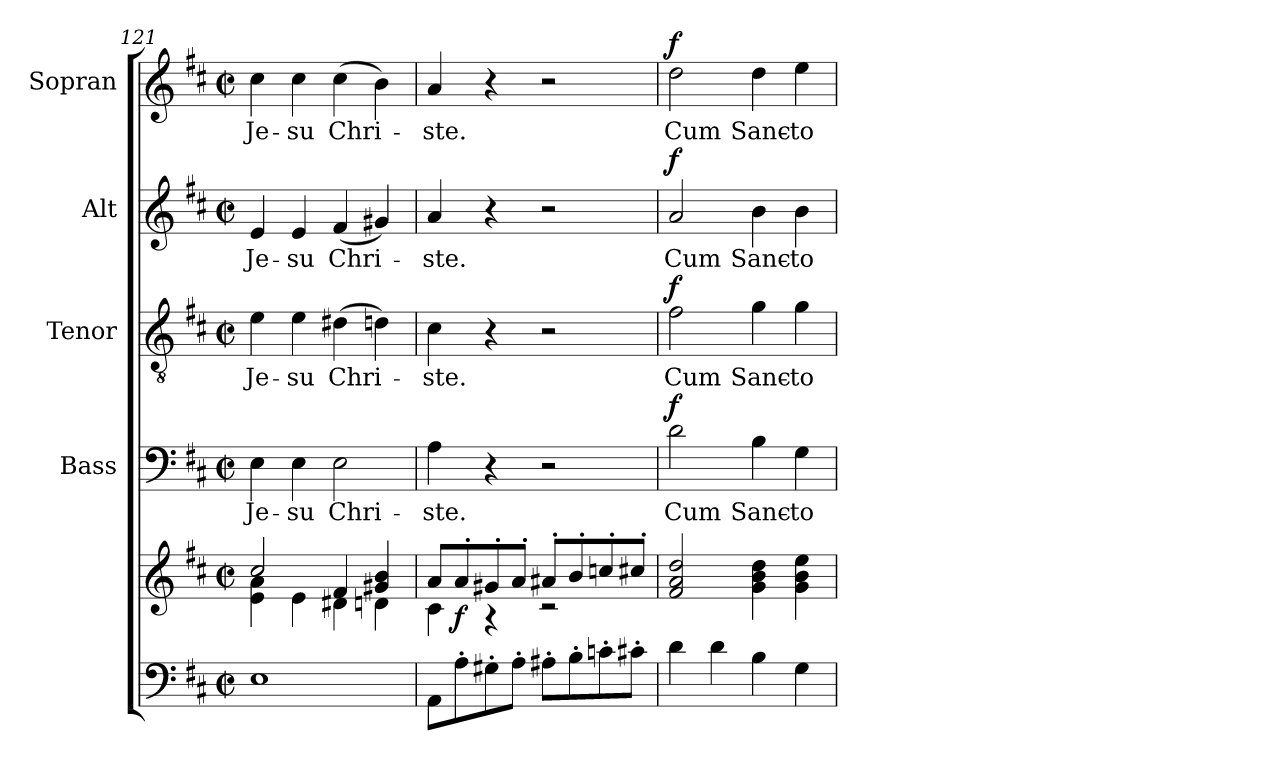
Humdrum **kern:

**kern	**kern	**dynam	**kern	**text	**dynam	**kern	**text	**dynam	**kern	**text	**dynam	**kern	**text	**dynam
*part5	*part5	*part5	*part4	*part4	*part4	*part3	*part3	*part3	*part2	*part2	*part2	*part1	*part1	*part1
*staff6	*staff5	*staff5/6	*staff4	*staff4	*staff4	*staff3	*staff3	*staff3	*staff2	*staff2	*staff2	*staff1	*staff1	*staff1
*	*	*	*I"Bass	*	*	*I"Tenor	*	*	*I"Alt	*	*	*I"Sopran	*	*
*	*	*	*I'B.	*	*	*I'T.	*	*	*I'A.	*	*	*I'S.	*	*
*clefF4	*clefG2	*	*clefF4	*	*	*clefGv2	*	*	*clefG2	*	*	*clefG2	*	*
*k[f#c#]	*k[f#c#]	*	*k[f#c#]	*	*	*k[f#c#]	*	*	*k[f#c#]	*	*	*k[f#c#]	*	*
*D:	*D:	*	*D:	*	*	*D:	*	*	*D:	*	*	*D:	*	*
*M2/2	*M2/2	*	*M2/2	*	*	*M2/2	*	*	*M2/2	*	*	*M2/2	*	*
*met(c|)	*met(c|)	*	*met(c|)	*	*	*met(c|)	*	*	*met(c|)	*	*	*met(c|)	*	*
=121	=121	=121	=121	=121	=121	=121	=121	=121	=121	=121	=121	=121	=121	=121
*	*^	*	*	*	*	*	*	*	*	*	*	*	*	*
!	!	!	!	!	!LO:LY:b	!	!	!LO:LY:b	!	!	!LO:LY:b	!	!	!LO:LY:b	!
1E	2cc#/	4e\ 4a\	.	4E\	Je-	.	4e\	Je-	.	4e/	Je-	.	4cc#\	Je-	.
!	!	!	!	!	!LO:LY:b	!	!	!LO:LY:b	!	!	!LO:LY:b	!	!	!LO:LY:b	!
.	.	4e\	.	4E\	-su	.	4e\	-su	.	4e/	-su	.	4cc#\	-su	.
!	!	!	!	!	!LO:LY:b	!	!	!LO:LY:b	!	!	!LO:LY:b	!	!	!LO:LY:b	!
.	4f#/	4d#X\	.	2E\	Chri-	.	(>4d#X\	Chri-	.	(<4f#/	Chri-	.	(>4cc#\	Chri-	.
.	4g#X/ 4b/	4dn\	.	.	.	.	4dn\)	.	.	4g#X/)	.	.	4b\)	.	.
=122	=122	=122	=122	=122	=122	=122	=122	=122	=122	=122	=122	=122	=122	=122	=122
!	!	!	!	!	!LO:LY:b	!	!	!LO:LY:b	!	!	!LO:LY:b	!	!	!LO:LY:b	!
8AA\L	8a/L	4c#\	.	4A\	-ste.	.	4c#\	-ste.	.	4a/	-ste.	.	4a/	-ste.	.
!	!	!	!LO:DY:b	!	!	!	!	!	!	!	!	!	!	!	!
8A'>\	8a'</	.	f	.	.	.	.	.	.	.	.	.	.	.	.
8G#X'>\	8g#X'</	4rA	.	4r	.	.	4r	.	.	4r	.	.	4r	.	.
8A'>\J	8a'</J	.	.	.	.	.	.	.	.	.	.	.	.	.	.
8A#X'>\L	8a#X'</L	2rc	.	2r	.	.	2r	.	.	2r	.	.	2r	.	.
8B'>\	8b'</	.	.	.	.	.	.	.	.	.	.	.	.	.	.
8cn'>\	8ccn'</	.	.	.	.	.	.	.	.	.	.	.	.	.	.
8c#X'>\J	8cc#X'</J	.	.	.	.	.	.	.	.	.	.	.	.	.	.
*	*v	*v	*	*	*	*	*	*	*	*	*	*	*	*	*
=123	=123	=123	=123	=123	=123	=123	=123	=123	=123	=123	=123	=123	=123	=123
!	!	!	!	!LO:LY:b	!LO:DY:a	!	!LO:LY:b	!LO:DY:a	!	!LO:LY:b	!LO:DY:a	!	!LO:LY:b	!LO:DY:a
4d\	2f#/ 2a/ 2dd/	.	2d\	Cum	f	2f#\	Cum	f	2a/	Cum	f	2dd\	Cum	f
4d\	.	.	.	.	.	.	.	.	.	.	.	.	.	.
!	!	!	!	!LO:LY:b	!	!	!LO:LY:b	!	!	!LO:LY:b	!	!	!LO:LY:b	!
4B\	4g\ 4b\ 4dd\	.	4B\	Sanc-	.	4g\	Sanc-	.	4b\	Sanc-	.	4dd\	Sanc-	.
!	!	!	!	!LO:LY:b	!	!	!LO:LY:b	!	!	!LO:LY:b	!	!	!LO:LY:b	!
4G\	4g\ 4b\ 4ee\	.	4G\	-to	.	4g\	-to	.	4b\	-to	.	4ee\	-to	.
=	=	=	=	=	=	=	=	=	=	=	=	=	=	=
*-	*-	*-	*-	*-	*-	*-	*-	*-	*-	*-	*-	*-	*-	*-
